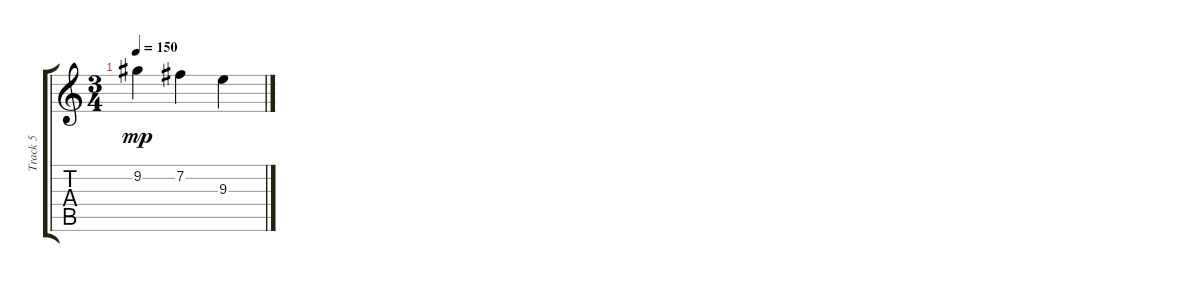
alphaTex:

\track ("Track 5" "Track 5") {instrument overdrivenguitar}
\staff {score tabs}
\tuning (E4 B3 G3 D3 A2 E2) {hide}
\ts (3 4)
\tempo 150
\clef g2
\ks c
9.2.4{dy mp} 7.2.4 9.3.4
